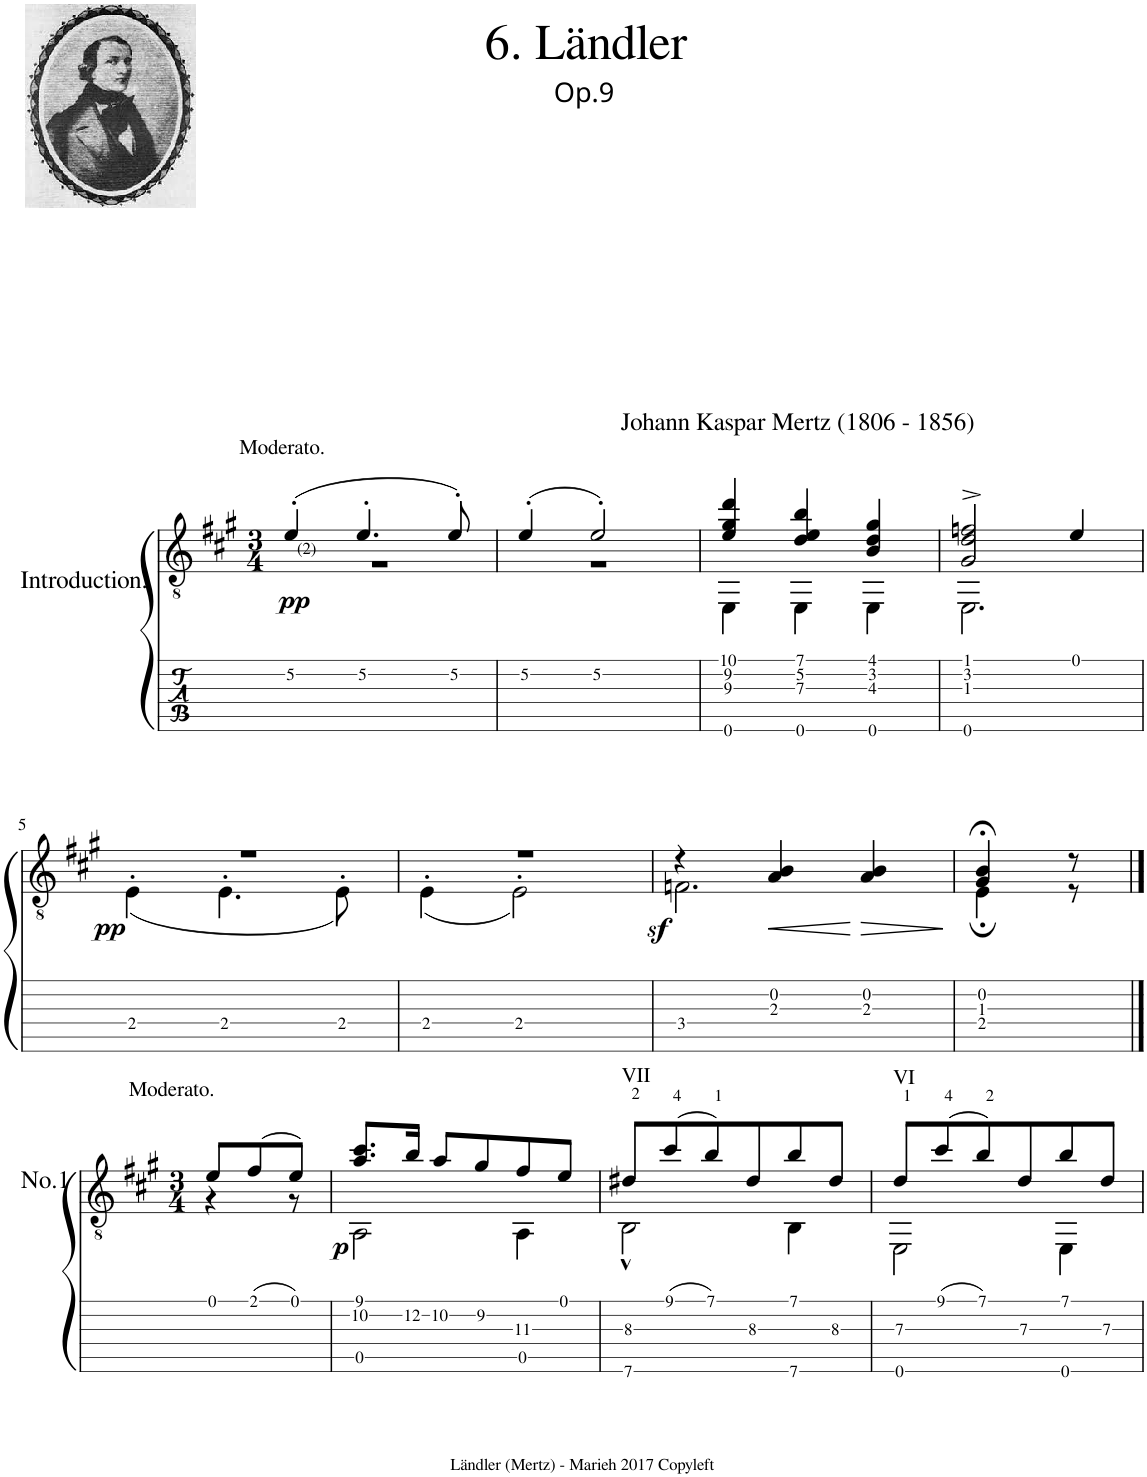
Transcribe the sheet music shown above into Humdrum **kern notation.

**kern	**kern	**dynam
*part2	*part1	*part1
*staff2	*staff1	*staff1
*I"Guitare classique [Tablature]	*I"Guitare classique	*
*stria6	*	*
*	*clefGv2	*
*k[f#c#g#]	*k[f#c#g#]	*
*M3/4	*M3/4	*
=1	=1	=1
*^	*^	*
!	!	!LO:TX:a:t=Moderato.	!	!
!	!	!	!	!LO:DY:b
(4e	2.r	(4e'/	2.r	pp
4.e	.	4.e'/	.	.
8e)	.	8e'/)	.	.
=2	=2	=2	=2	=2
(4e	2.r	(4e'/	2.r	.
2e)	.	2e'/)	.	.
=3	=3	=3	=3	=3
4e 4g# 4dd	4EE	4e/ 4g#/ 4dd/	4EE\	.
4d 4e 4b	4EE	4d/ 4e/ 4b/	4EE\	.
4B 4d 4g#	4EE	4B/ 4d/ 4g#/	4EE\	.
=4	=4	=4	=4	=4
2G# 2d 2fn	2.EE	2G#/^ 2d/^ 2fn/^	2.EE\	.
4e	.	4e/	.	.
!!LO:LB:g=z	!!
=5	=5	=5	=5	=5
!	!	!	!	!LO:DY:b
2.r	(4E	2.r	(4E'>\	pp
.	4.E	.	4.E'>\	.
.	8E)	.	8E'>\)	.
=6	=6	=6	=6	=6
2.r	(4E	2.r	(4E'>\	.
.	2E)	.	2E'>\)	.
=7	=7	=7	=7	=7
!	!	!	!	!LO:DY:b
4r	2.Fn	4r	2.Fn\	sf
!	!	!	!	!LO:HP:b
4A 4B	.	4A/ 4B/	.	<
!	!	!	!	!LO:HP:n=1:b
4A 4B	.	4A/ 4B/	.	[ >
*v	*v	*	*	*
*	*v	*v	*
.	.	]
=8	=8	=8
*^	*^	*
4G# 4B	4E	4G#/;< 4B/;<	4E;\	.
8r	8r	8r	8r	.
!!LO:LB:g=z	!!
==1	==1	==1	==1	==1
*stria6	*	*	*	*
*M3/4	*	*M3/4	*	*
!	!	!LO:TX:a:t=Moderato.	!	!
8e	4r	8e/L	4r	.
(8f#L	.	(8f#/	.	.
8eJ)	8r	8e/J)	8r	.
=2	=2	=2	=2	=2
!	!	!	!	!LO:DY:b
8.a\ 8.cc#\L	2AA	8.a/ 8.cc#/L	2AA\	p
16bJk	.	16b/Jk	.	.
8aL	.	8a/L	.	.
8g#J	.	8g#/	.	.
8f#L	4AA	8f#/	4AA\	.
8eJ	.	8e/J	.	.
=3	=3	=3	=3	=3
!	!	!LO:TX:a:t=VII	!	!
8d#XL	2BB	8d#X/L	2BB^^\	.
(8cc#J	.	(8cc#/	.	.
8bL)	.	8b/)	.	.
8d#J	.	8d#/	.	.
8bL	4BB	8b/	4BB\	.
8d#J	.	8d#/J	.	.
=4	=4	=4	=4	=4
!	!	!LO:TX:a:t=VI	!	!
8dL	2EE	8d/L	2EE\	.
(8cc#J	.	(8cc#/	.	.
8bL)	.	8b/)	.	.
8dJ	.	8d/	.	.
8bL	4EE	8b/	4EE\	.
8dJ	.	8d/J	.	.
*v	*v	*	*	*
*	*v	*v	*
=	=	=
*-	*-	*-
